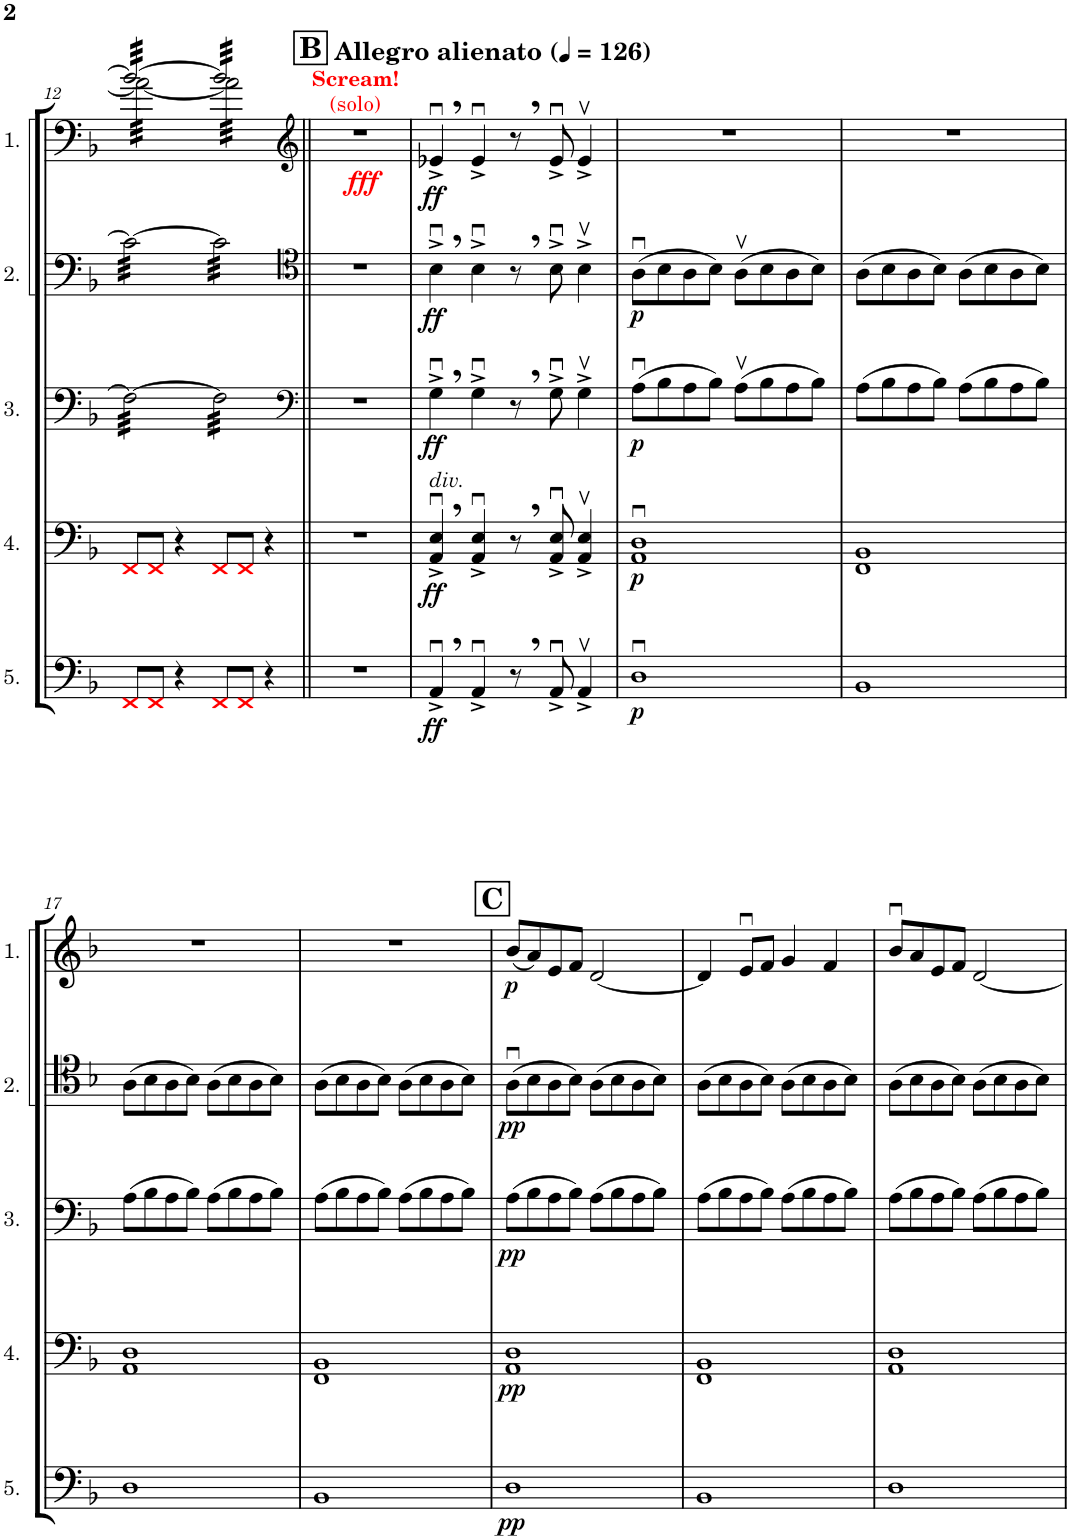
**kern	**dynam	**kern	**dynam	**kern	**dynam	**kern	**dynam	**kern	**dynam
*part5	*part5	*part4	*part4	*part3	*part3	*part2	*part2	*part1	*part1
*staff5	*staff5	*staff4	*staff4	*staff3	*staff3	*staff2	*staff2	*staff1	*staff1
*I"Cello 5	*	*I"Cello 4	*	*I"Cello 3	*	*I"Cello 2	*	*I"Cello 1	*
!!LO:PB:g=z
*clefF4	*	*clefF4	*	*clefF4	*	*clefF4	*	*clefF4	*
*k[b-]	*	*k[b-]	*	*k[b-]	*	*k[b-]	*	*k[b-]	*
*M4/4	*	*M4/4	*	*M4/4	*	*M4/4	*	*M4/4	*
=12	=12	=12	=12	=12	=12	=12	=12	=12	=12
*	*	*	*	*	*	*	*	*^	*
*	*	*	*	*tremolo	*	*	*	*	*	*
*	*	*	*	*	*	*tremolo	*	*	*	*
*	*	*	*	*	*	*	*	*tremolo	*	*
8FFi/L	.	8FFi/L	.	32F\LLL	.	32c#\LLL	.	32b-/LLL	32a\LLL	.
.	.	.	.	32F\	.	32c#\	.	32b-/	32a\	.
.	.	.	.	32F\	.	32c#\	.	32b-/	32a\	.
.	.	.	.	32F\	.	32c#\	.	32b-/	32a\	.
8FFi/J	.	8FFi/J	.	32F\	.	32c#\	.	32b-/	32a\	.
.	.	.	.	32F\	.	32c#\	.	32b-/	32a\	.
.	.	.	.	32F\	.	32c#\	.	32b-/	32a\	.
.	.	.	.	32F\	.	32c#\	.	32b-/	32a\	.
4r	.	4r	.	32F\	.	32c#\	.	32b-/	32a\	.
.	.	.	.	32F\	.	32c#\	.	32b-/	32a\	.
.	.	.	.	32F\	.	32c#\	.	32b-/	32a\	.
.	.	.	.	32F\	.	32c#\	.	32b-/	32a\	.
.	.	.	.	32F\	.	32c#\	.	32b-/	32a\	.
.	.	.	.	32F\	.	32c#\	.	32b-/	32a\	.
.	.	.	.	32F\	.	32c#\	.	32b-/	32a\	.
.	.	.	.	32F\JJJ	.	32c#\JJJ	.	32b-/JJJ	32a\JJJ	.
8FFi/L	.	8FFi/L	.	32F\]LLL	.	32c#\]LLL	.	32b-/]LLL	32a\]LLL	.
.	.	.	.	32F\	.	32c#\	.	32b-/	32a\	.
.	.	.	.	32F\	.	32c#\	.	32b-/	32a\	.
.	.	.	.	32F\	.	32c#\	.	32b-/	32a\	.
8FFi/J	.	8FFi/J	.	32F\	.	32c#\	.	32b-/	32a\	.
.	.	.	.	32F\	.	32c#\	.	32b-/	32a\	.
.	.	.	.	32F\	.	32c#\	.	32b-/	32a\	.
.	.	.	.	32F\	.	32c#\	.	32b-/	32a\	.
4r	.	4r	.	32F\	.	32c#\	.	32b-/	32a\	.
.	.	.	.	32F\	.	32c#\	.	32b-/	32a\	.
.	.	.	.	32F\	.	32c#\	.	32b-/	32a\	.
.	.	.	.	32F\	.	32c#\	.	32b-/	32a\	.
.	.	.	.	32F\	.	32c#\	.	32b-/	32a\	.
.	.	.	.	32F\	.	32c#\	.	32b-/	32a\	.
.	.	.	.	32F\	.	32c#\	.	32b-/	32a\	.
.	.	.	.	32F\JJJ	.	32c#\JJJ	.	32b-/JJJ	32a\JJJ	.
*	*	*	*	*	*	*	*	*Xtremolo	*	*
*	*	*	*	*	*	*Xtremolo	*	*	*	*
*	*	*	*	*Xtremolo	*	*	*	*	*	*
=13||	=13||	=13||	=13||	=13||	=13||	=13||	=13||	=13||	=13||	=13||
!!LO:REH:place=s1:a:B:cj:fs=14:t=B	!!
*	*	*	*	*clefF4	*	*clefC4	*	*clefG2	*	*
*	*	*	*	*	*	*	*	*MM126	*	*
!	!	!	!	!	!	!	!	!LO:TX:a:B:color=#FF0000:t=Scream!	!	!
!	!	!	!	!	!	!	!	!LO:TX:a:t=(solo)	!	!
!	!	!	!	!	!	!	!	!LO:TX:a:B:t=Allegro alienato	!	!
1r	.	1r	.	1r	.	1r	.	1r	2ryy	.
!	!	!	!	!	!	!	!	!	!	!LO:DY:b
.	.	.	.	.	.	.	.	.	2ryy	fff
=14	=14	=14	=14	=14	=14	=14	=14	=14	=14	=14
!	!	!LO:TX:a:i:t=div.	!	!	!	!	!	!	!	!
!	!LO:DY:b	!	!LO:DY:b	!	!LO:DY:b	!	!LO:DY:b	!	!	!LO:DY:b
*	*	*	*	*	*	*	*	*v	*v	*
4AAu^,/	ff	4AA/u^, 4E/u^,	ff	4Gu^,\	ff	4B-u^,\	ff	4e-Xu^,/	ff
4AAu^/	.	4AA/u^ 4E/u^	.	4Gu^\	.	4B-u^\	.	4e-u^/	.
8r	.	8r	.	8r	.	8r	.	8r	.
8AAu^/	.	8AA/u^ 8E/u^	.	8Gu^\	.	8B-u^\	.	8e-u^/	.
4AAv^/	.	4AA/v^ 4E/v^	.	4Gv^\	.	4B-v^\	.	4e-v^/	.
=15	=15	=15	=15	=15	=15	=15	=15	=15	=15
!	!LO:DY:b	!	!LO:DY:b	!	!LO:DY:b	!	!LO:DY:b	!	!
1Du	p	1AAu 1Du	p	(8Au\L	p	(8Au\L	p	1r	.
.	.	.	.	8B-\	.	8B-\	.	.	.
.	.	.	.	8A\	.	8A\	.	.	.
.	.	.	.	8B-\J)	.	8B-\J)	.	.	.
.	.	.	.	(8Av\L	.	(8Av\L	.	.	.
.	.	.	.	8B-\	.	8B-\	.	.	.
.	.	.	.	8A\	.	8A\	.	.	.
.	.	.	.	8B-\J)	.	8B-\J)	.	.	.
=16	=16	=16	=16	=16	=16	=16	=16	=16	=16
1BB-	.	1FF 1BB-	.	(8A\L	.	(8A\L	.	1r	.
.	.	.	.	8B-\	.	8B-\	.	.	.
.	.	.	.	8A\	.	8A\	.	.	.
.	.	.	.	8B-\J)	.	8B-\J)	.	.	.
.	.	.	.	(8A\L	.	(8A\L	.	.	.
.	.	.	.	8B-\	.	8B-\	.	.	.
.	.	.	.	8A\	.	8A\	.	.	.
.	.	.	.	8B-\J)	.	8B-\J)	.	.	.
!!LO:LB:g=z
=17	=17	=17	=17	=17	=17	=17	=17	=17	=17
1D	.	1AA 1D	.	(8A\L	.	(8A\L	.	1r	.
.	.	.	.	8B-\	.	8B-\	.	.	.
.	.	.	.	8A\	.	8A\	.	.	.
.	.	.	.	8B-\J)	.	8B-\J)	.	.	.
.	.	.	.	(8A\L	.	(8A\L	.	.	.
.	.	.	.	8B-\	.	8B-\	.	.	.
.	.	.	.	8A\	.	8A\	.	.	.
.	.	.	.	8B-\J)	.	8B-\J)	.	.	.
=18	=18	=18	=18	=18	=18	=18	=18	=18	=18
1BB-	.	1FF 1BB-	.	(8A\L	.	(8A\L	.	1r	.
.	.	.	.	8B-\	.	8B-\	.	.	.
.	.	.	.	8A\	.	8A\	.	.	.
.	.	.	.	8B-\J)	.	8B-\J)	.	.	.
.	.	.	.	(8A\L	.	(8A\L	.	.	.
.	.	.	.	8B-\	.	8B-\	.	.	.
.	.	.	.	8A\	.	8A\	.	.	.
.	.	.	.	8B-\J)	.	8B-\J)	.	.	.
!!LO:REH:place=s1:a:B:cj:fs=14:t=C
=19	=19	=19	=19	=19	=19	=19	=19	=19	=19
!	!LO:DY:b	!	!LO:DY:b	!	!LO:DY:b	!	!LO:DY:b	!	!LO:DY:b
1D	pp	1AA 1D	pp	(8A\L	pp	(8Au\L	pp	(8b-/L	p
.	.	.	.	8B-\	.	8B-\	.	8a/)	.
.	.	.	.	8A\	.	8A\	.	8e/	.
.	.	.	.	8B-\J)	.	8B-\J)	.	8f/J	.
.	.	.	.	(8A\L	.	(8A\L	.	[2d/	.
.	.	.	.	8B-\	.	8B-\	.	.	.
.	.	.	.	8A\	.	8A\	.	.	.
.	.	.	.	8B-\J)	.	8B-\J)	.	.	.
=20	=20	=20	=20	=20	=20	=20	=20	=20	=20
1BB-	.	1FF 1BB-	.	(8A\L	.	(8A\L	.	4d/]	.
.	.	.	.	8B-\	.	8B-\	.	.	.
.	.	.	.	8A\	.	8A\	.	8eu/L	.
.	.	.	.	8B-\J)	.	8B-\J)	.	8f/J	.
.	.	.	.	(8A\L	.	(8A\L	.	4g/	.
.	.	.	.	8B-\	.	8B-\	.	.	.
.	.	.	.	8A\	.	8A\	.	4f/	.
.	.	.	.	8B-\J)	.	8B-\J)	.	.	.
=21	=21	=21	=21	=21	=21	=21	=21	=21	=21
1D	.	1AA 1D	.	(8A\L	.	(8A\L	.	8b-u/L	.
.	.	.	.	8B-\	.	8B-\	.	8a/	.
.	.	.	.	8A\	.	8A\	.	8e/	.
.	.	.	.	8B-\J)	.	8B-\J)	.	8f/J	.
.	.	.	.	(8A\L	.	(8A\L	.	[2d/	.
.	.	.	.	8B-\	.	8B-\	.	.	.
.	.	.	.	8A\	.	8A\	.	.	.
.	.	.	.	8B-\J)	.	8B-\J)	.	.	.
=	=	=	=	=	=	=	=	=	=
*-	*-	*-	*-	*-	*-	*-	*-	*-	*-
